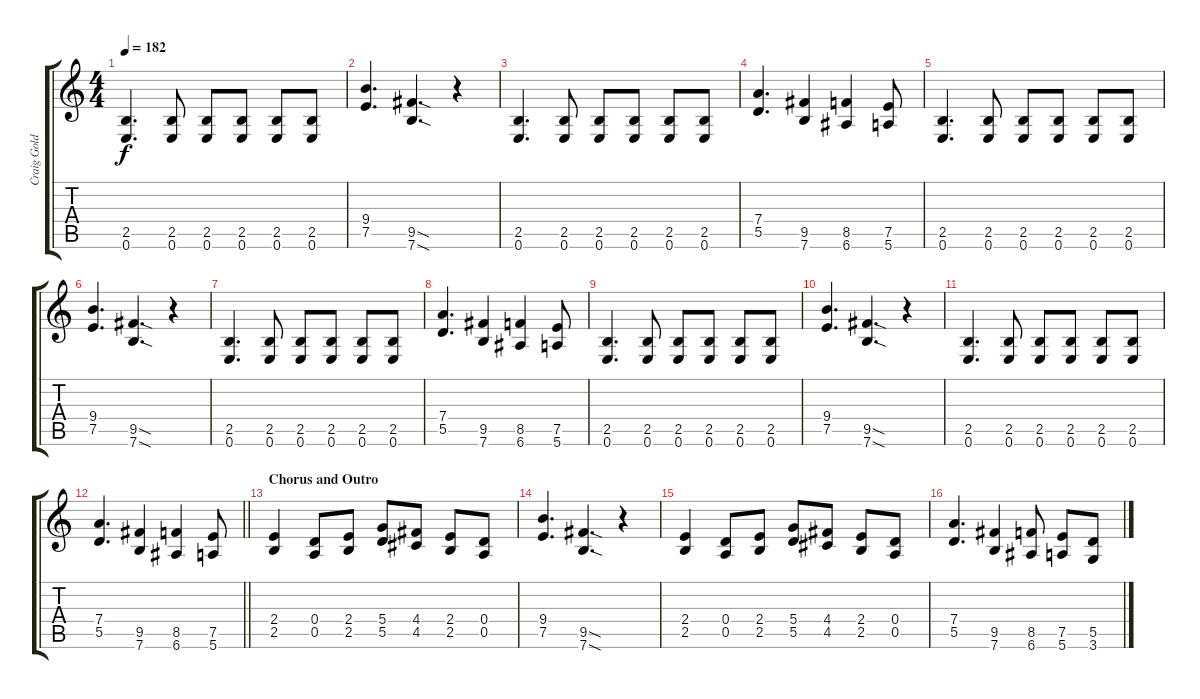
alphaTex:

\track ("Craig Goldy" "Craig Gold") {instrument overdrivenguitar}
\staff {score tabs}
\tuning (E4 B3 G3 D3 A2 E2) {hide}
\ts (4 4)
\tempo 182
\clef g2
\ks c
(2.5 0.6).4{d dy f} (2.5 0.6).8 (2.5 0.6).8 (2.5 0.6).8 (2.5 0.6).8 (2.5 0.6).8 |
(9.4 7.5).4{d} (9.5{sod} 7.6{sod}).4{d} r.4 |
(2.5 0.6).4{d} (2.5 0.6).8 (2.5 0.6).8 (2.5 0.6).8 (2.5 0.6).8 (2.5 0.6).8 |
(7.4 5.5).4{d} (9.5 7.6).4 (8.5 6.6).4 (7.5 5.6).8 |
(2.5 0.6).4{d} (2.5 0.6).8 (2.5 0.6).8 (2.5 0.6).8 (2.5 0.6).8 (2.5 0.6).8 |
(9.4 7.5).4{d} (9.5{sod} 7.6{sod}).4{d} r.4 |
(2.5 0.6).4{d} (2.5 0.6).8 (2.5 0.6).8 (2.5 0.6).8 (2.5 0.6).8 (2.5 0.6).8 |
(7.4 5.5).4{d} (9.5 7.6).4 (8.5 6.6).4 (7.5 5.6).8 |
(2.5 0.6).4{d} (2.5 0.6).8 (2.5 0.6).8 (2.5 0.6).8 (2.5 0.6).8 (2.5 0.6).8 |
(9.4 7.5).4{d} (9.5{sod} 7.6{sod}).4{d} r.4 |
(2.5 0.6).4{d} (2.5 0.6).8 (2.5 0.6).8 (2.5 0.6).8 (2.5 0.6).8 (2.5 0.6).8 |
\barLineRight lightlight
(7.4 5.5).4{d} (9.5 7.6).4 (8.5 6.6).4 (7.5 5.6).8 |
\section ("" "Chorus and Outro")
(2.4 2.5).4 (0.4 0.5).8 (2.4 2.5).8 (5.4 5.5).8 (4.4 4.5).8 (2.4 2.5).8 (0.4 0.5).8 |
(9.4 7.5).4{d} (9.5{sod} 7.6{sod}).4{d} r.4 |
(2.4 2.5).4 (0.4 0.5).8 (2.4 2.5).8 (5.4 5.5).8 (4.4 4.5).8 (2.4 2.5).8 (0.4 0.5).8 |
(7.4 5.5).4{d} (9.5 7.6).4 (8.5 6.6).8 (7.5 5.6).8 (5.5 3.6).8
